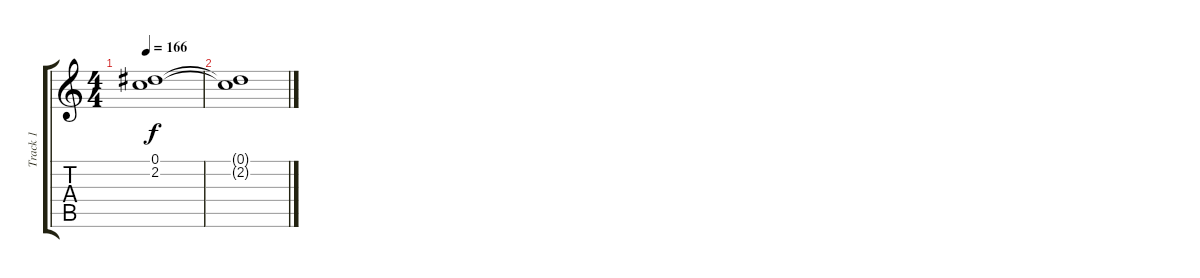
\track ("Track 1" "Track 1") {instrument distortionguitar}
\staff {score tabs}
\tuning (Eb4 Bb3 Gb3 Db3 Ab2 Db2) {hide}
\ts (4 4)
\tempo 166
\clef g2
\ks c
(0.1{t} 2.2{t}).1{dy f} |
(0.1{t} 2.2{t}).1
